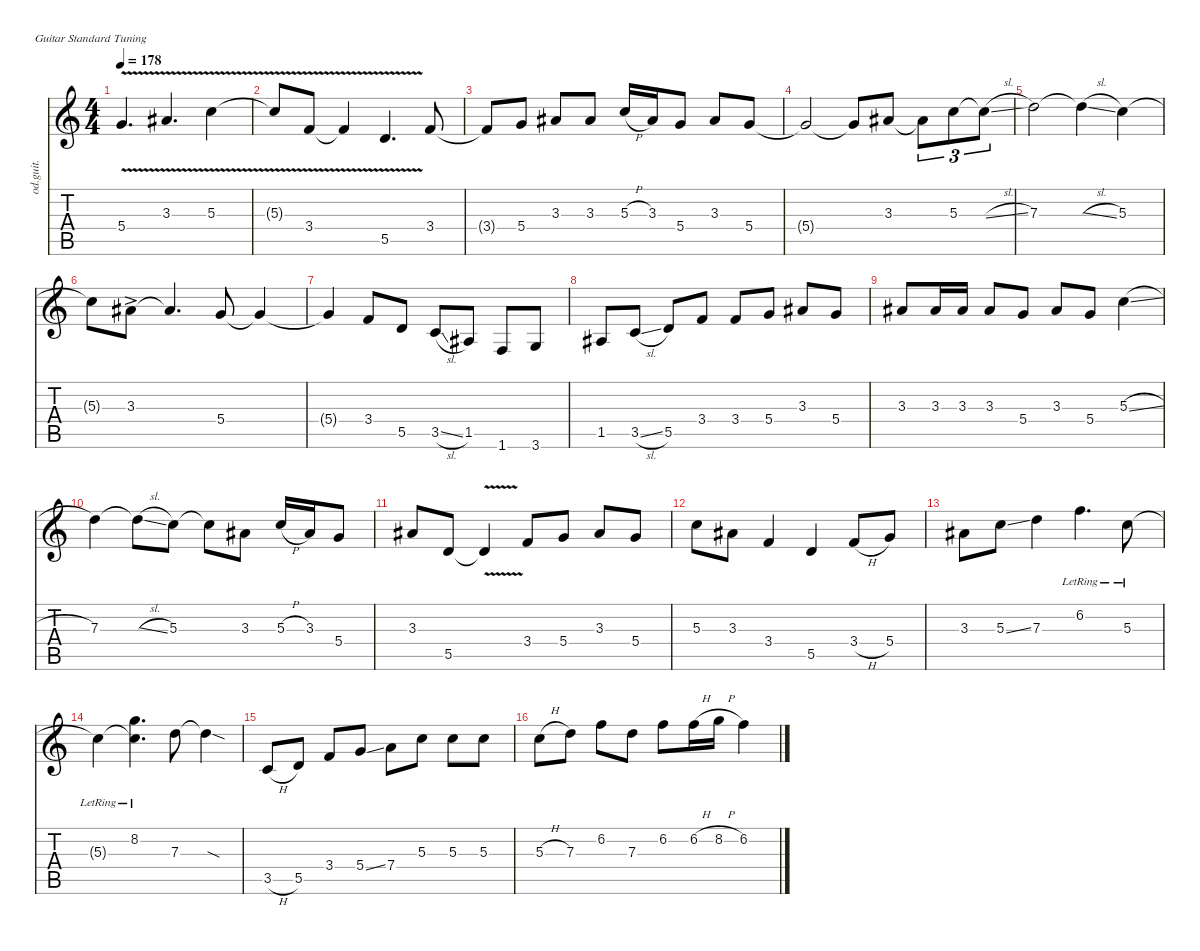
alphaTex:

\defaultSystemsLayout 4
\hideDynamics
\bracketExtendMode nobrackets
\otherSystemsTrackNameOrientation horizontal
\track ("Electric Guitar (Overdrive)" "od.guit.") {instrument overdrivenguitar}
\staff {score tabs}
\tuning (E4 B3 G3 D3 A2 E2)
\ts (4 4)
\tempo 178
\clef g2
\ks c
5.4{v}.4{d dy ff instrument overdrivenguitar beam Up} 3.3{v acc #}.4{d beam Up} 5.3{v}.4{beam Down} |
5.3{t}.8{dy f beam Up} 3.4{v}.8{dy ff beam Up} 3.4{t}.4{beam Up} 5.5{v}.4{d beam Up} 3.4.8{beam Up} |
3.4{t}.8{dy f beam Up} 5.4.8{dy ff beam Up} 3.3{acc #}.8{beam Up} 3.3{acc #}.8{beam Up} 5.3{h}.16{beam Up} 3.3{acc #}.16{beam Up} 5.4.8{beam Up} 3.3{acc #}.8{beam Up} 5.4.8{beam Up} |
5.4{t}.2{dy f beam Up} 5.4{t}.8{dy ff beam Up} 3.3{acc #}.8{beam Up} 3.3{t acc #}.8{tu (3 2) beam Down} 5.3.8{tu (3 2) dy mf beam Down} 5.3{sl t}.8{tu (3 2) dy ff beam Down} |
7.3.2{dy f beam Down} 7.3{sl t}.4{dy ff beam Down} 5.3.4{beam Down} |
5.3{t}.8{beam Down} 3.3{ac acc #}.8{beam Down} 3.3{t acc #}.4{d beam Up} 5.4.8{dy f beam Up} 5.4{t}.4{dy ff beam Up} |
5.4{t}.4{dy f beam Up} 3.4.8{dy ff beam Up} 5.5.8{beam Up} 3.5{sl}.8{beam Up} 1.5{acc #}.8{beam Up} 1.6.8{beam Up} 3.6.8{beam Up} |
1.5{acc #}.8{beam Up} 3.5{sl}.8{beam Up} 5.5.8{beam Up} 3.4.8{beam Up} 3.4.8{beam Up} 5.4.8{beam Up} 3.3{acc #}.8{beam Up} 5.4.8{beam Up} |
3.3{acc #}.8{beam Up} 3.3{acc #}.16{beam Up} 3.3{acc #}.16{beam Up} 3.3{acc #}.8{beam Up} 5.4.8{beam Up} 3.3{acc #}.8{beam Up} 5.4.8{beam Up} 5.3{sl}.4{beam Down} |
7.3.4{dy f beam Down} 7.3{sl t}.8{dy ff beam Down} 5.3.8{beam Down} 5.3{t}.8{dy f beam Down} 3.3{acc #}.8{dy ff beam Down} 5.3{h}.16{beam Up} 3.3{acc #}.16{beam Up} 5.4.8{beam Up} |
3.3{acc #}.8{beam Up} 5.5.8{beam Up} 5.5{v t}.4{beam Up} 3.4.8{beam Up} 5.4.8{beam Up} 3.3{acc #}.8{beam Up} 5.4.8{beam Up} |
5.3.8{beam Down} 3.3{acc #}.8{beam Down} 3.4.4{beam Up} 5.5.4{beam Up} 3.4{h}.8{beam Up} 5.4.8{beam Up} |
3.3{acc #}.8{beam Down} 5.3{ss}.8{beam Down} 7.3.4{beam Down} 6.2{lr}.4{d beam Down} 5.3{lr}.8{beam Down} |
5.3{lr t}.4{dy f beam Down} (8.2{lr} 5.3{lr t}).4{d dy ff beam Down} 7.3.8{beam Down} 7.3{sod t}.4{beam Down} |
3.5{h}.8{beam Up} 5.5.8{beam Up} 3.4.8{beam Up} 5.4{ss}.8{beam Up} 7.4.8{beam Down} 5.3.8{beam Down} 5.3.8{beam Down} 5.3.8{beam Down} |
5.3{h}.8{beam Down} 7.3.8{beam Down} 6.2.8{beam Down} 7.3.8{beam Down} 6.2.8{beam Down} 6.2{h}.16{beam Down} 8.2{h}.16{beam Down} 6.2.4{beam Down}
